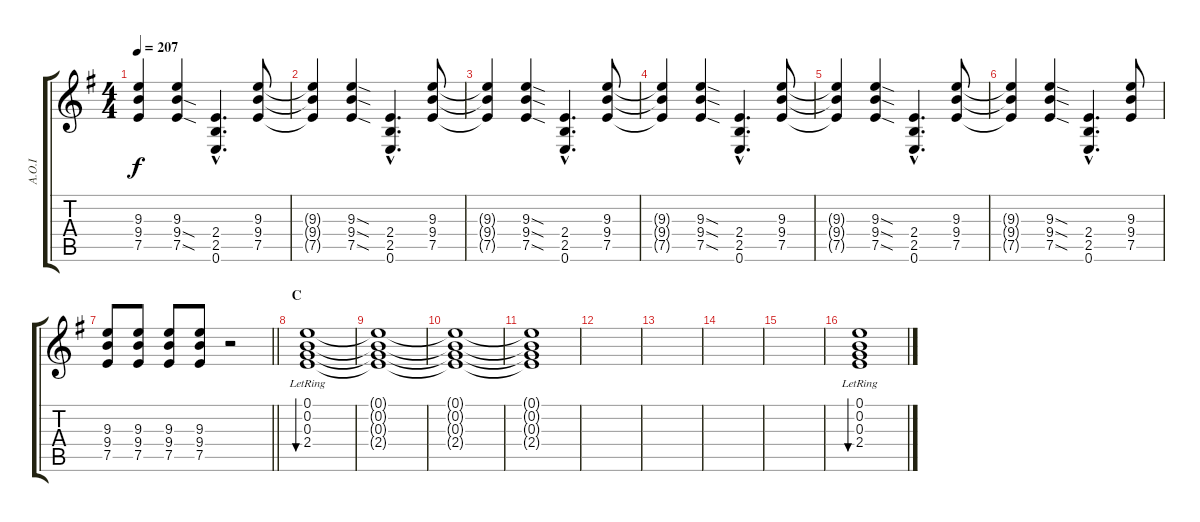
\track ("A.O.I" "A.O.I") {instrument distortionguitar}
\staff {score tabs}
\tuning (E4 B3 G3 D3 A2 E2) {hide}
\ts (4 4)
\tempo 207
\clef g2
\ks eminor
(9.3{t} 9.4{t} 7.5{t}).4{dy f} (9.3 9.4{sod} 7.5{sod}).4 (2.4{hac} 2.5{hac} 0.6{hac}).4{d} (9.3 9.4 7.5).8 |
(9.3{t} 9.4{t} 7.5{t}).4 (9.3{sod} 9.4{sod} 7.5{sod}).4 (2.4{hac} 2.5{hac} 0.6{hac}).4{d} (9.3 9.4 7.5).8 |
(9.3{t} 9.4{t} 7.5{t}).4 (9.3{sod} 9.4{sod} 7.5{sod}).4 (2.4{hac} 2.5{hac} 0.6{hac}).4{d} (9.3 9.4 7.5).8 |
(9.3{t} 9.4{t} 7.5{t}).4 (9.3{sod} 9.4{sod} 7.5{sod}).4 (2.4{hac} 2.5{hac} 0.6{hac}).4{d} (9.3 9.4 7.5).8 |
(9.3{t} 9.4{t} 7.5{t}).4 (9.3{sod} 9.4{sod} 7.5{sod}).4 (2.4{hac} 2.5{hac} 0.6{hac}).4{d} (9.3 9.4 7.5).8 |
(9.3{t} 9.4{t} 7.5{t}).4 (9.3{sod} 9.4{sod} 7.5{sod}).4 (2.4{hac} 2.5{hac} 0.6{hac}).4{d} (9.3 9.4 7.5).8 |
\barLineRight lightlight
(9.3 9.4 7.5).8 (9.3 9.4 7.5).8 (9.3 9.4 7.5).8 (9.3 9.4 7.5).8 r.2 |
\section ("" "C")
(0.1{lr} 0.2{lr} 0.3{lr} 2.4{lr}).1{bu 480 volume 12 balance 8 instrument electricguitarclean} |
(0.1{t} 0.2{t} 0.3{t} 2.4{t}).1 |
(0.1{t} 0.2{t} 0.3{t} 2.4{t}).1 |
(0.1{t} 0.2{t} 0.3{t} 2.4{t}).1 |
|
|
|
|
(0.1{lr} 0.2{lr} 0.3{lr} 2.4{lr}).1{bu 480}
